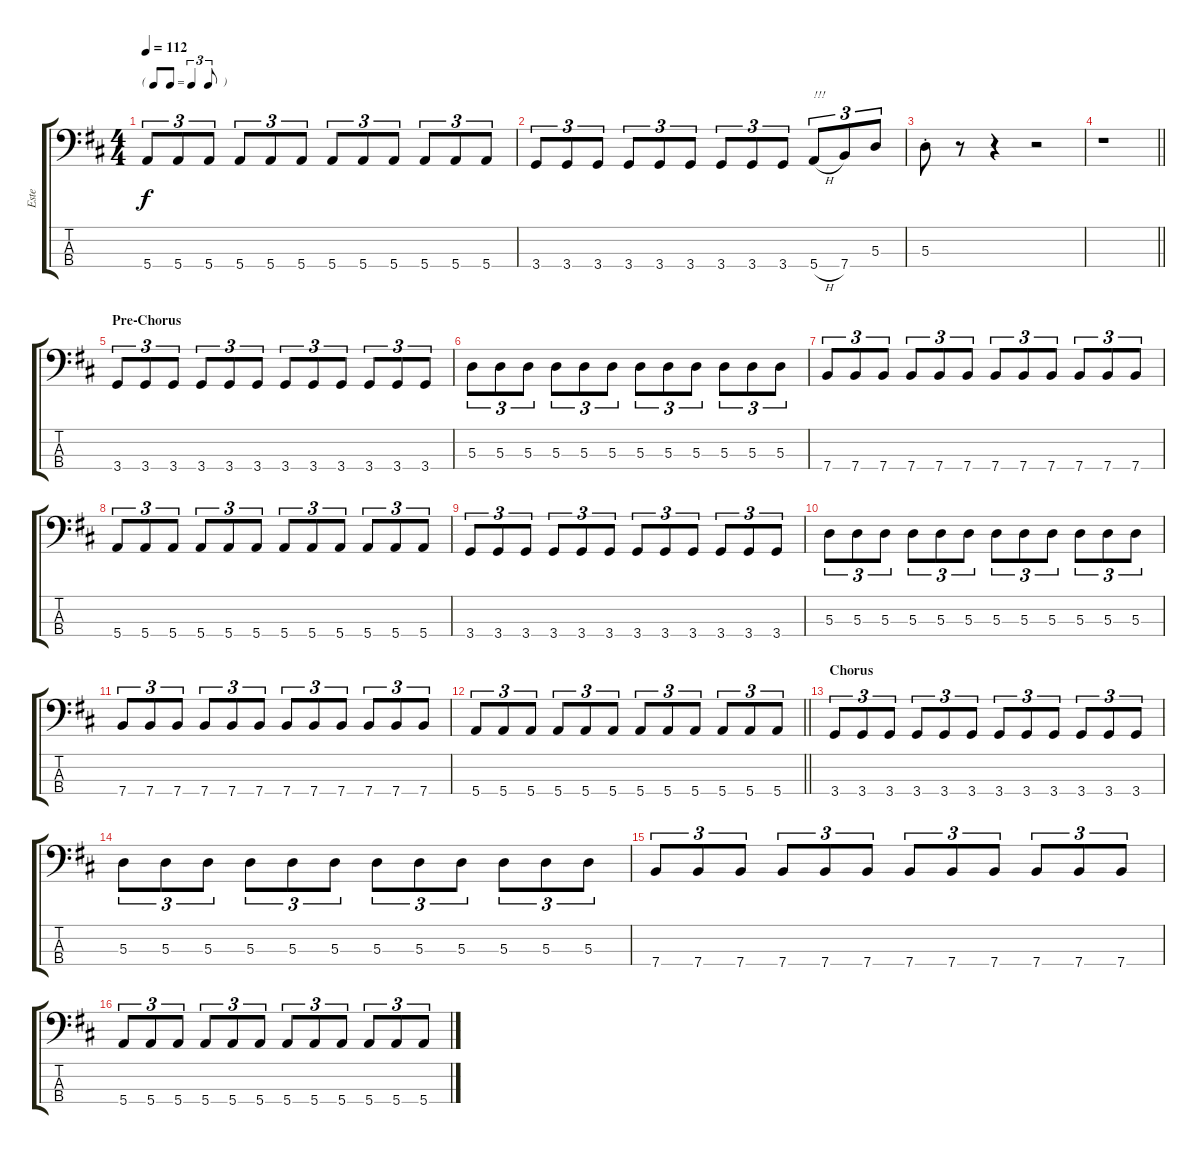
\track ("Este" "Este") {instrument electricbassfinger}
\staff {score tabs}
\tuning (G2 D2 A1 E1) {hide}
\ts (4 4)
\tf triplet8th
\tempo 112
\clef f4
\ks d
5.4.8{tu (3 2) dy f} 5.4.8{tu (3 2)} 5.4.8{tu (3 2)} 5.4.8{tu (3 2)} 5.4.8{tu (3 2)} 5.4.8{tu (3 2)} 5.4.8{tu (3 2)} 5.4.8{tu (3 2)} 5.4.8{tu (3 2)} 5.4.8{tu (3 2)} 5.4.8{tu (3 2)} 5.4.8{tu (3 2)} |
3.4.8{tu (3 2)} 3.4.8{tu (3 2)} 3.4.8{tu (3 2)} 3.4.8{tu (3 2)} 3.4.8{tu (3 2)} 3.4.8{tu (3 2)} 3.4.8{tu (3 2)} 3.4.8{tu (3 2)} 3.4.8{tu (3 2)} 5.4{h}.8{tu (3 2) txt "!!!"} 7.4.8{tu (3 2)} 5.3.8{tu (3 2)} |
5.3{st}.8 r.8 r.4 r.2 |
\barLineRight lightlight
r.1 |
\section ("" "Pre-Chorus")
3.4.8{tu (3 2)} 3.4.8{tu (3 2)} 3.4.8{tu (3 2)} 3.4.8{tu (3 2)} 3.4.8{tu (3 2)} 3.4.8{tu (3 2)} 3.4.8{tu (3 2)} 3.4.8{tu (3 2)} 3.4.8{tu (3 2)} 3.4.8{tu (3 2)} 3.4.8{tu (3 2)} 3.4.8{tu (3 2)} |
5.3.8{tu (3 2)} 5.3.8{tu (3 2)} 5.3.8{tu (3 2)} 5.3.8{tu (3 2)} 5.3.8{tu (3 2)} 5.3.8{tu (3 2)} 5.3.8{tu (3 2)} 5.3.8{tu (3 2)} 5.3.8{tu (3 2)} 5.3.8{tu (3 2)} 5.3.8{tu (3 2)} 5.3.8{tu (3 2)} |
7.4.8{tu (3 2)} 7.4.8{tu (3 2)} 7.4.8{tu (3 2)} 7.4.8{tu (3 2)} 7.4.8{tu (3 2)} 7.4.8{tu (3 2)} 7.4.8{tu (3 2)} 7.4.8{tu (3 2)} 7.4.8{tu (3 2)} 7.4.8{tu (3 2)} 7.4.8{tu (3 2)} 7.4.8{tu (3 2)} |
5.4.8{tu (3 2)} 5.4.8{tu (3 2)} 5.4.8{tu (3 2)} 5.4.8{tu (3 2)} 5.4.8{tu (3 2)} 5.4.8{tu (3 2)} 5.4.8{tu (3 2)} 5.4.8{tu (3 2)} 5.4.8{tu (3 2)} 5.4.8{tu (3 2)} 5.4.8{tu (3 2)} 5.4.8{tu (3 2)} |
3.4.8{tu (3 2)} 3.4.8{tu (3 2)} 3.4.8{tu (3 2)} 3.4.8{tu (3 2)} 3.4.8{tu (3 2)} 3.4.8{tu (3 2)} 3.4.8{tu (3 2)} 3.4.8{tu (3 2)} 3.4.8{tu (3 2)} 3.4.8{tu (3 2)} 3.4.8{tu (3 2)} 3.4.8{tu (3 2)} |
5.3.8{tu (3 2)} 5.3.8{tu (3 2)} 5.3.8{tu (3 2)} 5.3.8{tu (3 2)} 5.3.8{tu (3 2)} 5.3.8{tu (3 2)} 5.3.8{tu (3 2)} 5.3.8{tu (3 2)} 5.3.8{tu (3 2)} 5.3.8{tu (3 2)} 5.3.8{tu (3 2)} 5.3.8{tu (3 2)} |
7.4.8{tu (3 2)} 7.4.8{tu (3 2)} 7.4.8{tu (3 2)} 7.4.8{tu (3 2)} 7.4.8{tu (3 2)} 7.4.8{tu (3 2)} 7.4.8{tu (3 2)} 7.4.8{tu (3 2)} 7.4.8{tu (3 2)} 7.4.8{tu (3 2)} 7.4.8{tu (3 2)} 7.4.8{tu (3 2)} |
\barLineRight lightlight
5.4.8{tu (3 2)} 5.4.8{tu (3 2)} 5.4.8{tu (3 2)} 5.4.8{tu (3 2)} 5.4.8{tu (3 2)} 5.4.8{tu (3 2)} 5.4.8{tu (3 2)} 5.4.8{tu (3 2)} 5.4.8{tu (3 2)} 5.4.8{tu (3 2)} 5.4.8{tu (3 2)} 5.4.8{tu (3 2)} |
\section ("" "Chorus")
3.4.8{tu (3 2)} 3.4.8{tu (3 2)} 3.4.8{tu (3 2)} 3.4.8{tu (3 2)} 3.4.8{tu (3 2)} 3.4.8{tu (3 2)} 3.4.8{tu (3 2)} 3.4.8{tu (3 2)} 3.4.8{tu (3 2)} 3.4.8{tu (3 2)} 3.4.8{tu (3 2)} 3.4.8{tu (3 2)} |
5.3.8{tu (3 2)} 5.3.8{tu (3 2)} 5.3.8{tu (3 2)} 5.3.8{tu (3 2)} 5.3.8{tu (3 2)} 5.3.8{tu (3 2)} 5.3.8{tu (3 2)} 5.3.8{tu (3 2)} 5.3.8{tu (3 2)} 5.3.8{tu (3 2)} 5.3.8{tu (3 2)} 5.3.8{tu (3 2)} |
7.4.8{tu (3 2)} 7.4.8{tu (3 2)} 7.4.8{tu (3 2)} 7.4.8{tu (3 2)} 7.4.8{tu (3 2)} 7.4.8{tu (3 2)} 7.4.8{tu (3 2)} 7.4.8{tu (3 2)} 7.4.8{tu (3 2)} 7.4.8{tu (3 2)} 7.4.8{tu (3 2)} 7.4.8{tu (3 2)} |
5.4.8{tu (3 2)} 5.4.8{tu (3 2)} 5.4.8{tu (3 2)} 5.4.8{tu (3 2)} 5.4.8{tu (3 2)} 5.4.8{tu (3 2)} 5.4.8{tu (3 2)} 5.4.8{tu (3 2)} 5.4.8{tu (3 2)} 5.4.8{tu (3 2)} 5.4.8{tu (3 2)} 5.4.8{tu (3 2)}
